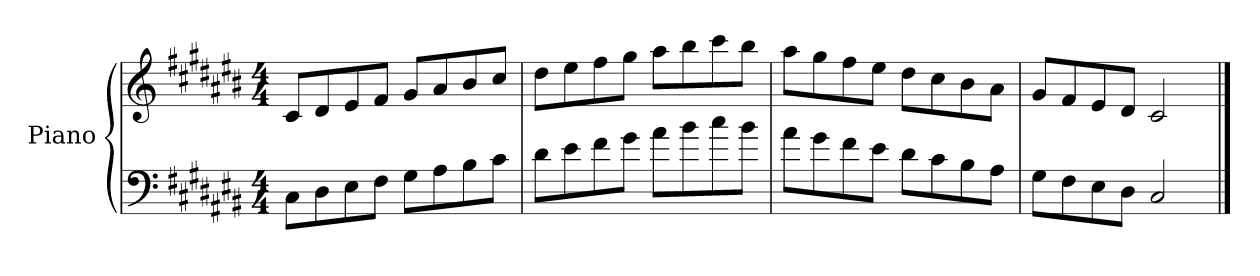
**kern	**kern
*part1	*part1
*staff2	*staff1
*I"Piano	*
*I'Pno.	*
*clefF4	*clefG2
*k[f#c#g#d#a#e#b#]	*k[f#c#g#d#a#e#b#]
*M4/4	*M4/4
=1	=1
8C#\L	8c#/L
8D#\	8d#/
8E#\	8e#/
8F#\J	8f#/J
8G#\L	8g#/L
8A#\	8a#/
8B#\	8b#/
8c#\J	8cc#/J
=2	=2
8d#\L	8dd#\L
8e#\	8ee#\
8f#\	8ff#\
8g#\J	8gg#\J
8a#\L	8aa#\L
8b#\	8bb#\
8cc#\	8ccc#\
8b#\J	8bb#\J
=3	=3
8a#\L	8aa#\L
8g#\	8gg#\
8f#\	8ff#\
8e#\J	8ee#\J
8d#\L	8dd#\L
8c#\	8cc#\
8B#\	8b#\
8A#\J	8a#\J
=4	=4
8G#\L	8g#/L
8F#\	8f#/
8E#\	8e#/
8D#\J	8d#/J
2C#/	2c#/
==	==
*-	*-
